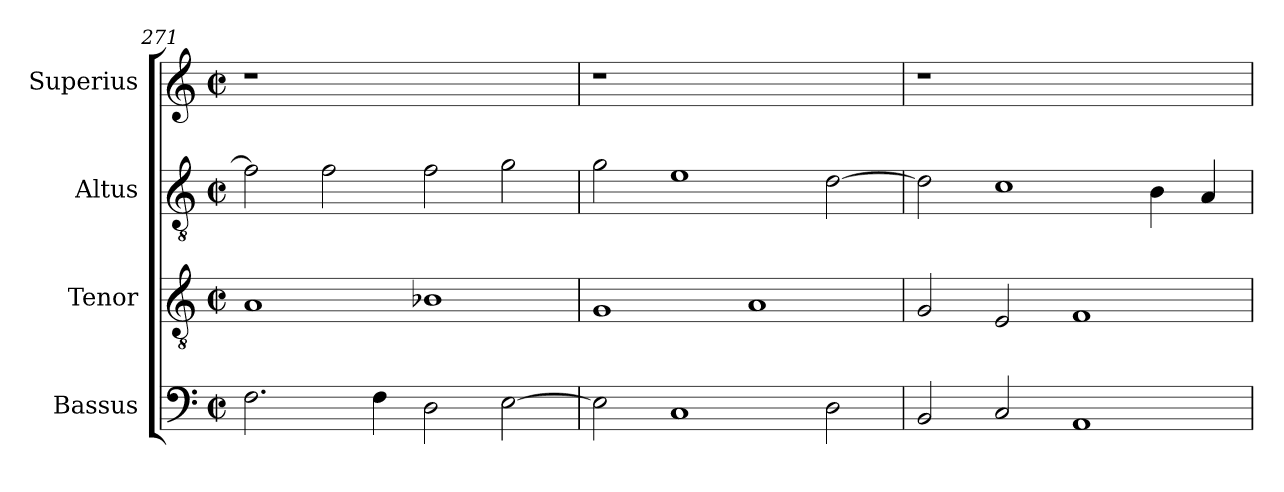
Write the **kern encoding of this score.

**kern	**kern	**kern	**kern
*part4	*part3	*part2	*part1
*staff4	*staff3	*staff2	*staff1
*I"Bassus	*I"Tenor	*I"Altus	*I"Superius
*I'B.	*I'T.	*I'A.	*I'S.
*clefF4	*clefGv2	*clefGv2	*clefG2
*	*ITrd7c12	*ITrd7c12	*
*k[]	*k[]	*k[]	*k[]
*C:	*C:	*C:	*C:
*M2/2	*M2/2	*M2/2	*M2/2
*met(c|)	*met(c|)	*met(c|)	*met(c|)
=271	=271	=271	=271
!	!	!	!LO:N:vis=1
2.Fi\	1AAi	2Fi\]	1r
.	.	2Fi\	.
4Fi\	.	.	.
2Di\	1BB-Xi	2Fi\	1ryy
[>2Ei\	.	2Gi\	.
!!LO:LB:g=z
=272	=272	=272	=272
!	!	!	!LO:N:vis=1
2Ei\]	1GGi	2Gi\	1r
1Ci	.	1Ei	.
.	1AAi	.	1ryy
2Di\	.	[>2Di\	.
=273	=273	=273	=273
!	!	!	!LO:N:vis=1
2BBi/	2GGi/	2Di\]	1r
2Ci/	2EEi/	1Ci	.
1AAi	1FFi	.	1ryy
.	.	4BBi\	.
.	.	4AAi/	.
=	=	=	=
*-	*-	*-	*-
